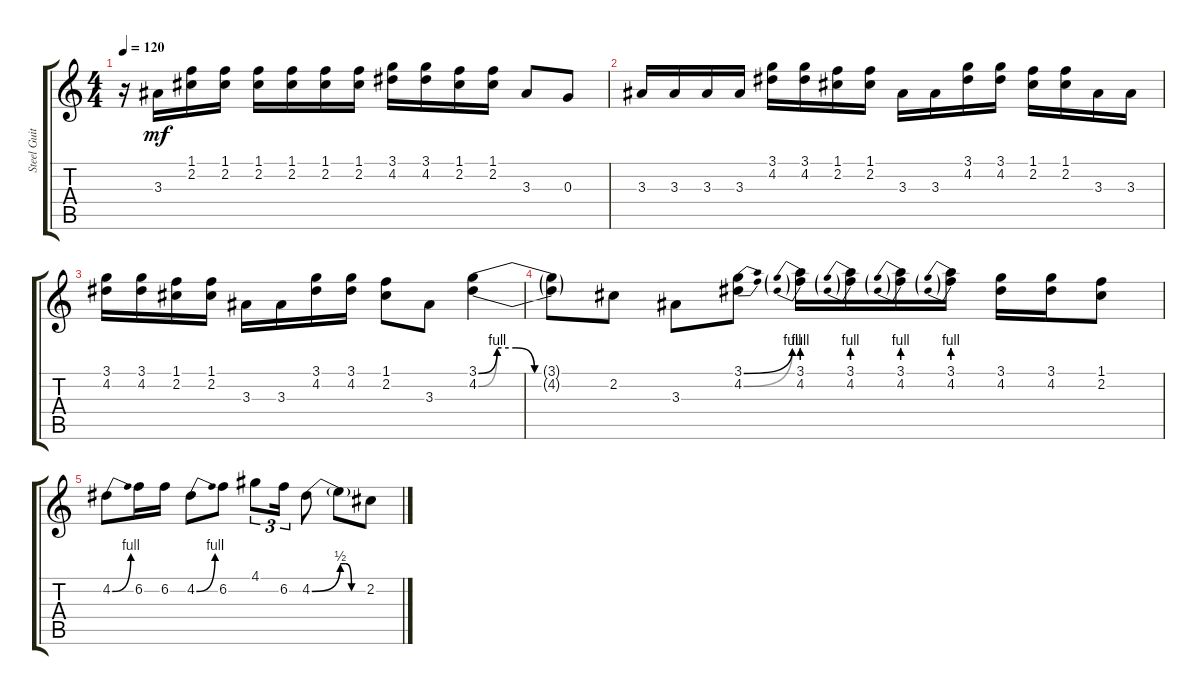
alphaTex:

\track ("Steel Guitar" "Steel Guit") {instrument acousticguitarsteel}
\staff {score tabs}
\tuning (E4 B3 G3 D3 A2 E2) {hide}
\ts (4 4)
\tempo 120
\clef g2
\ks c
r.16{dy mf} 3.3.16 (1.1 2.2).16 (1.1 2.2).16 (1.1 2.2).16 (1.1 2.2).16 (1.1 2.2).16 (1.1 2.2).16 (3.1 4.2).16 (3.1 4.2).16 (1.1 2.2).16 (1.1 2.2).16 3.3.8 0.3.8 |
3.3.16 3.3.16 3.3.16 3.3.16 (3.1 4.2).16 (3.1 4.2).16 (1.1 2.2).16 (1.1 2.2).16 3.3.16 3.3.16 (3.1 4.2).16 (3.1 4.2).16 (1.1 2.2).16 (1.1 2.2).16 3.3.16 3.3.16 |
(3.1 4.2).16 (3.1 4.2).16 (1.1 2.2).16 (1.1 2.2).16 3.3.16 3.3.16 (3.1 4.2).16 (3.1 4.2).16 (1.1 2.2).8 3.3.8 (3.1{be (custom 0 0 15 4 30 4 45 0 60 0)} 4.2{be (custom 0 0 15 4 30 4 45 0 60 0)}).4 |
(3.1{be (hold 0 0 60 0) t} 4.2{be (hold 0 0 60 0) t}).8 2.2.8 3.3.8 (3.1{be (bend 0 0 60 4)} 4.2{be (bend 0 0 60 4)}).8 (3.1{be (prebend 0 4 60 4)} 4.2{be (prebend 0 4 60 4)}).16 (3.1{be (prebend 0 4 60 4)} 4.2{be (prebend 0 4 60 4)}).16 (3.1{be (prebend 0 4 60 4)} 4.2{be (prebend 0 4 60 4)}).16 (3.1{be (prebend 0 4 60 4)} 4.2{be (prebend 0 4 60 4)}).16 (3.1 4.2).16 (3.1 4.2).16 (1.1 2.2).8 |
4.2{be (bend 0 0 60 4)}.8 6.2.16 6.2.16 4.2{be (bend 0 0 60 4)}.8 6.2.8 4.1.8{tu (3 2)} 6.2.16{tu (3 2)} 4.2{be (bend 0 0 60 2)}.8 4.2{be (custom 0 2 15 2 30 0 60 0) t}.8 2.2.8
